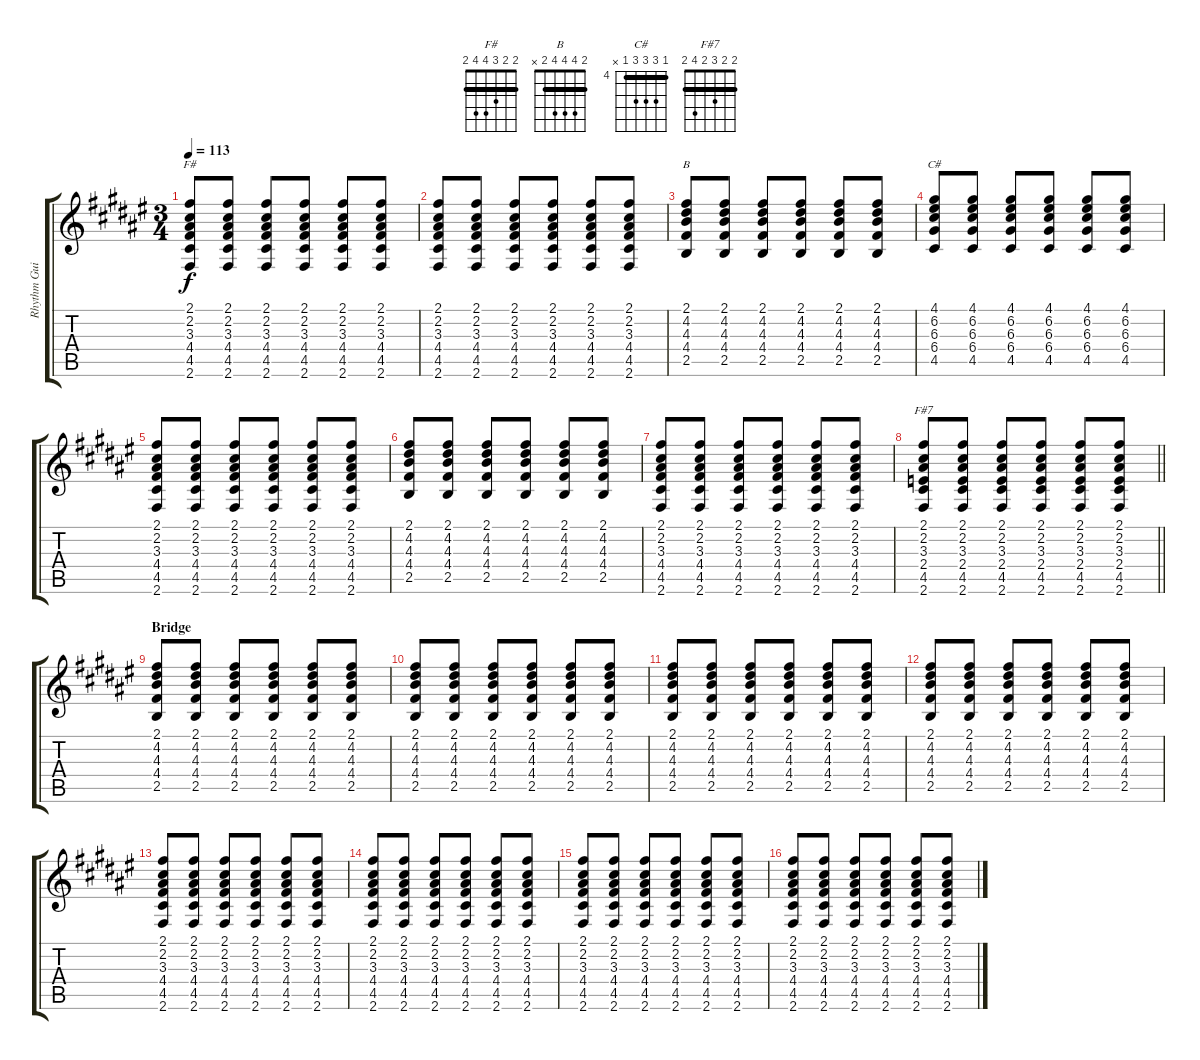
\track ("Rhythm Guitar" "Rhythm Gui") {instrument acousticguitarsteel}
\staff {score tabs}
\tuning (E4 B3 G3 D3 A2 E2) {hide}
\chord ("F#" 2 2 3 4 4 2) {barre 2}
\chord ("B" 2 4 4 4 2 x) {barre 2}
\chord ("C#" 4 6 6 6 4 x) {firstfret 4 barre 4}
\chord ("F#7" 2 2 3 2 4 2) {barre 2}
\ts (3 4)
\tempo 113
\clef g2
\ks f#
(2.1 2.2 3.3 4.4 4.5 2.6).8{ch "F#" dy f} (2.1 2.2 3.3 4.4 4.5 2.6).8 (2.1 2.2 3.3 4.4 4.5 2.6).8 (2.1 2.2 3.3 4.4 4.5 2.6).8 (2.1 2.2 3.3 4.4 4.5 2.6).8 (2.1 2.2 3.3 4.4 4.5 2.6).8 |
(2.1 2.2 3.3 4.4 4.5 2.6).8 (2.1 2.2 3.3 4.4 4.5 2.6).8 (2.1 2.2 3.3 4.4 4.5 2.6).8 (2.1 2.2 3.3 4.4 4.5 2.6).8 (2.1 2.2 3.3 4.4 4.5 2.6).8 (2.1 2.2 3.3 4.4 4.5 2.6).8 |
(2.1 4.2 4.3 4.4 2.5).8{ch "B"} (2.1 4.2 4.3 4.4 2.5).8 (2.1 4.2 4.3 4.4 2.5).8 (2.1 4.2 4.3 4.4 2.5).8 (2.1 4.2 4.3 4.4 2.5).8 (2.1 4.2 4.3 4.4 2.5).8 |
(4.1 6.2 6.3 6.4 4.5).8{ch "C#"} (4.1 6.2 6.3 6.4 4.5).8 (4.1 6.2 6.3 6.4 4.5).8 (4.1 6.2 6.3 6.4 4.5).8 (4.1 6.2 6.3 6.4 4.5).8 (4.1 6.2 6.3 6.4 4.5).8 |
(2.1 2.2 3.3 4.4 4.5 2.6).8 (2.1 2.2 3.3 4.4 4.5 2.6).8 (2.1 2.2 3.3 4.4 4.5 2.6).8 (2.1 2.2 3.3 4.4 4.5 2.6).8 (2.1 2.2 3.3 4.4 4.5 2.6).8 (2.1 2.2 3.3 4.4 4.5 2.6).8 |
(2.1 4.2 4.3 4.4 2.5).8 (2.1 4.2 4.3 4.4 2.5).8 (2.1 4.2 4.3 4.4 2.5).8 (2.1 4.2 4.3 4.4 2.5).8 (2.1 4.2 4.3 4.4 2.5).8 (2.1 4.2 4.3 4.4 2.5).8 |
(2.1 2.2 3.3 4.4 4.5 2.6).8 (2.1 2.2 3.3 4.4 4.5 2.6).8 (2.1 2.2 3.3 4.4 4.5 2.6).8 (2.1 2.2 3.3 4.4 4.5 2.6).8 (2.1 2.2 3.3 4.4 4.5 2.6).8 (2.1 2.2 3.3 4.4 4.5 2.6).8 |
\barLineRight lightlight
(2.1 2.2 3.3 2.4 4.5 2.6).8{ch "F#7"} (2.1 2.2 3.3 2.4 4.5 2.6).8 (2.1 2.2 3.3 2.4 4.5 2.6).8 (2.1 2.2 3.3 2.4 4.5 2.6).8 (2.1 2.2 3.3 2.4 4.5 2.6).8 (2.1 2.2 3.3 2.4 4.5 2.6).8 |
\section ("" "Bridge")
(2.1 4.2 4.3 4.4 2.5).8 (2.1 4.2 4.3 4.4 2.5).8 (2.1 4.2 4.3 4.4 2.5).8 (2.1 4.2 4.3 4.4 2.5).8 (2.1 4.2 4.3 4.4 2.5).8 (2.1 4.2 4.3 4.4 2.5).8 |
(2.1 4.2 4.3 4.4 2.5).8 (2.1 4.2 4.3 4.4 2.5).8 (2.1 4.2 4.3 4.4 2.5).8 (2.1 4.2 4.3 4.4 2.5).8 (2.1 4.2 4.3 4.4 2.5).8 (2.1 4.2 4.3 4.4 2.5).8 |
(2.1 4.2 4.3 4.4 2.5).8 (2.1 4.2 4.3 4.4 2.5).8 (2.1 4.2 4.3 4.4 2.5).8 (2.1 4.2 4.3 4.4 2.5).8 (2.1 4.2 4.3 4.4 2.5).8 (2.1 4.2 4.3 4.4 2.5).8 |
(2.1 4.2 4.3 4.4 2.5).8 (2.1 4.2 4.3 4.4 2.5).8 (2.1 4.2 4.3 4.4 2.5).8 (2.1 4.2 4.3 4.4 2.5).8 (2.1 4.2 4.3 4.4 2.5).8 (2.1 4.2 4.3 4.4 2.5).8 |
(2.1 2.2 3.3 4.4 4.5 2.6).8 (2.1 2.2 3.3 4.4 4.5 2.6).8 (2.1 2.2 3.3 4.4 4.5 2.6).8 (2.1 2.2 3.3 4.4 4.5 2.6).8 (2.1 2.2 3.3 4.4 4.5 2.6).8 (2.1 2.2 3.3 4.4 4.5 2.6).8 |
(2.1 2.2 3.3 4.4 4.5 2.6).8 (2.1 2.2 3.3 4.4 4.5 2.6).8 (2.1 2.2 3.3 4.4 4.5 2.6).8 (2.1 2.2 3.3 4.4 4.5 2.6).8 (2.1 2.2 3.3 4.4 4.5 2.6).8 (2.1 2.2 3.3 4.4 4.5 2.6).8 |
(2.1 2.2 3.3 4.4 4.5 2.6).8 (2.1 2.2 3.3 4.4 4.5 2.6).8 (2.1 2.2 3.3 4.4 4.5 2.6).8 (2.1 2.2 3.3 4.4 4.5 2.6).8 (2.1 2.2 3.3 4.4 4.5 2.6).8 (2.1 2.2 3.3 4.4 4.5 2.6).8 |
(2.1 2.2 3.3 4.4 4.5 2.6).8 (2.1 2.2 3.3 4.4 4.5 2.6).8 (2.1 2.2 3.3 4.4 4.5 2.6).8 (2.1 2.2 3.3 4.4 4.5 2.6).8 (2.1 2.2 3.3 4.4 4.5 2.6).8 (2.1 2.2 3.3 4.4 4.5 2.6).8
